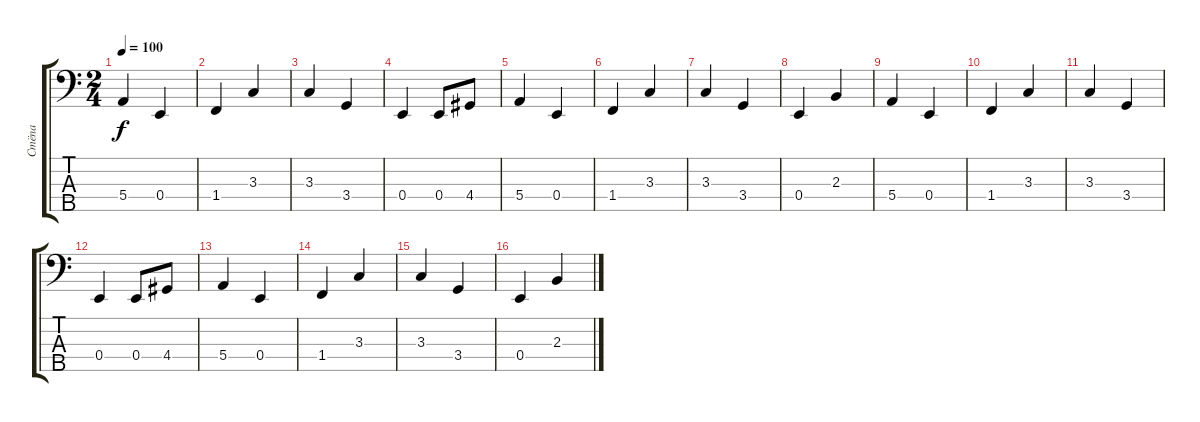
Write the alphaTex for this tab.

\track ("Стёпа" "Стёпа") {instrument electricbassfinger}
\staff {score tabs}
\tuning (G2 D2 A1 E1 B0) {hide}
\ts (2 4)
\tempo 100
\clef f4
\ks c
5.4.4{dy f} 0.4.4 |
1.4.4 3.3.4 |
3.3.4 3.4.4 |
0.4.4 0.4.8 4.4.8 |
5.4.4 0.4.4 |
1.4.4 3.3.4 |
3.3.4 3.4.4 |
0.4.4 2.3.4 |
5.4.4 0.4.4 |
1.4.4 3.3.4 |
3.3.4 3.4.4 |
0.4.4 0.4.8 4.4.8 |
5.4.4 0.4.4 |
1.4.4 3.3.4 |
3.3.4 3.4.4 |
0.4.4 2.3.4
